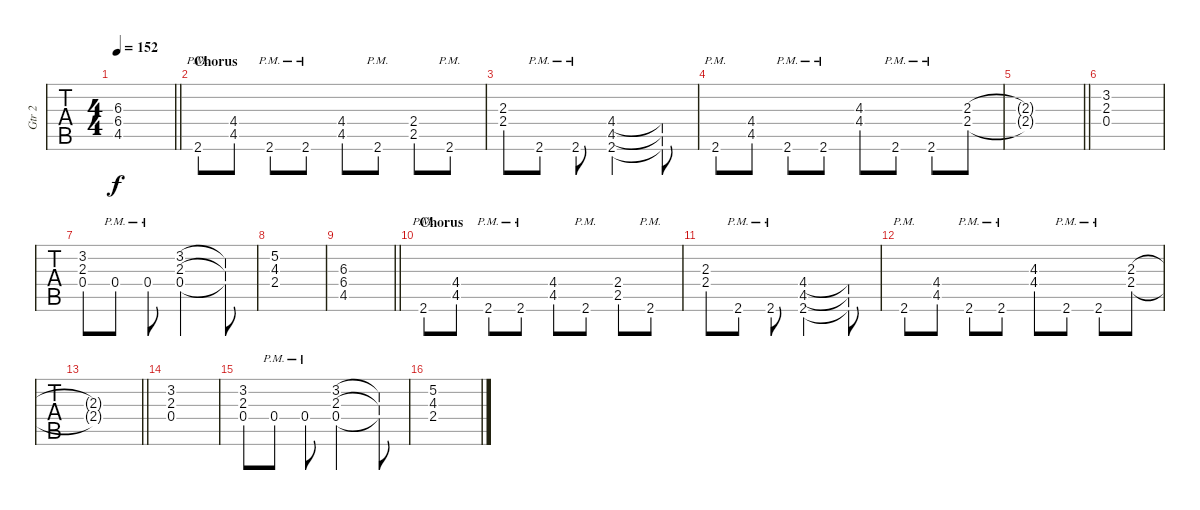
\track ("Gtr 2" "Gtr 2") {instrument distortionguitar}
\staff {tabs}
\tuning (E4 B3 G3 D3 A2 E2) {hide}
\ts (4 4)
\tempo 152
\clef g2
\barLineRight lightlight
\ks c
(6.3 6.4 4.5).1{dy f} |
\section ("" "Chorus")
2.6{pm}.8 (4.4 4.5).8 2.6{pm}.8 2.6{pm}.8 (4.4 4.5).8 2.6{pm}.8 (2.4 2.5).8 2.6{pm}.8 |
(2.3 2.4).8 2.6{pm}.8 2.6{pm}.8 (4.4 4.5 2.6).2 (4.4{t} 4.5{t} 2.6{t}).8 |
2.6{pm}.8 (4.4 4.5).8 2.6{pm}.8 2.6{pm}.8 (4.3 4.4).8 2.6{pm}.8 2.6{pm}.8 (2.3 2.4).8 |
\barLineRight lightlight
(2.3{t} 2.4{t}).1 |
(3.2 2.3 0.4).1 |
(3.2 2.3 0.4).8 0.4{pm}.8 0.4{pm}.8 (3.2 2.3 0.4).2 (3.2{t} 2.3{t} 0.4{t}).8 |
(5.2 4.3 2.4).1 |
\barLineRight lightlight
(6.3 6.4 4.5).1 |
\section ("" "Chorus")
2.6{pm}.8 (4.4 4.5).8 2.6{pm}.8 2.6{pm}.8 (4.4 4.5).8 2.6{pm}.8 (2.4 2.5).8 2.6{pm}.8 |
(2.3 2.4).8 2.6{pm}.8 2.6{pm}.8 (4.4 4.5 2.6).2 (4.4{t} 4.5{t} 2.6{t}).8 |
2.6{pm}.8 (4.4 4.5).8 2.6{pm}.8 2.6{pm}.8 (4.3 4.4).8 2.6{pm}.8 2.6{pm}.8 (2.3 2.4).8 |
\barLineRight lightlight
(2.3{t} 2.4{t}).1 |
(3.2 2.3 0.4).1 |
(3.2 2.3 0.4).8 0.4{pm}.8 0.4{pm}.8 (3.2 2.3 0.4).2 (3.2{t} 2.3{t} 0.4{t}).8 |
(5.2 4.3 2.4).1
